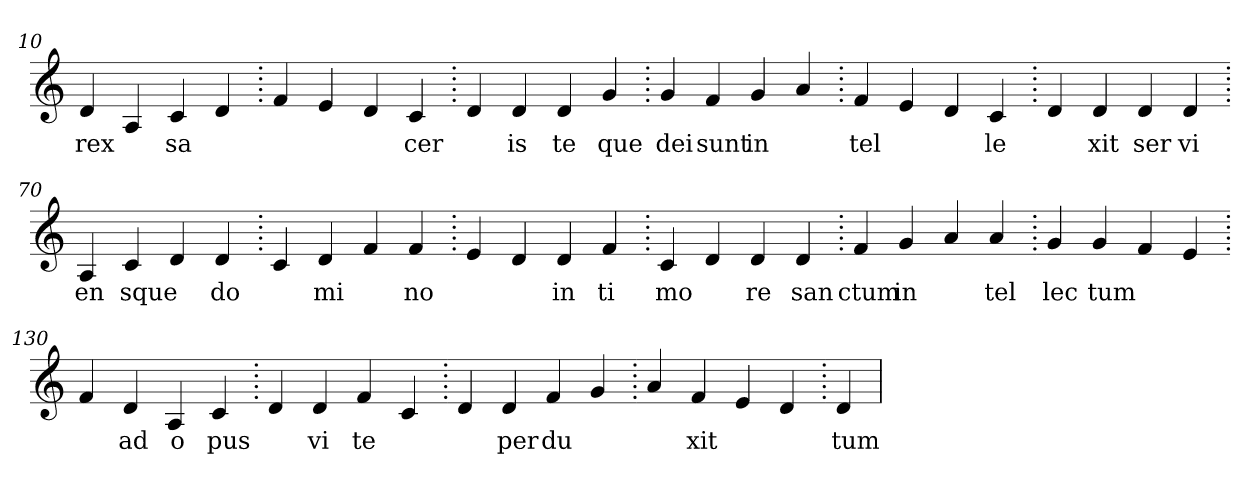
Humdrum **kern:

**kern	**text
*part1	*part1
*staff1	*staff1
*clefG2	*
=10.	=10.
4d	rex
4A	.
4c	sa
4d	.
=20.	=20.
4f	.
4e	.
4d	.
4c	cer
=30.	=30.
4d	.
4d	is
4d	te
4g	que
=40.	=40.
4g	dei
4f	sunt
4g	in
4a	.
=50.	=50.
4f	tel
4e	.
4d	.
4c	le
=60.	=60.
4d	.
4d	xit
4d	ser
4d	vi
=70.	=70.
4A	en
4c	sque
4d	.
4d	do
=80.	=80.
4c	.
4d	mi
4f	.
4f	no
=90.	=90.
4e	.
4d	.
4d	in
4f	ti
=100.	=100.
4c	mo
4d	.
4d	re
4d	san
=110.	=110.
4f	ctum
4g	in
4a	.
4a	tel
=120.	=120.
4g	lec
4g	tum
4f	.
4e	.
=130.	=130.
4f	.
4d	ad
4A	o
4c	pus
=140.	=140.
4d	.
4d	vi
4f	te
4c	.
=150.	=150.
4d	.
4d	per
4f	du
4g	.
=160.	=160.
4a	.
4f	xit
4e	.
4d	.
=170.	=170.
4d	tum
=	=
*-	*-
